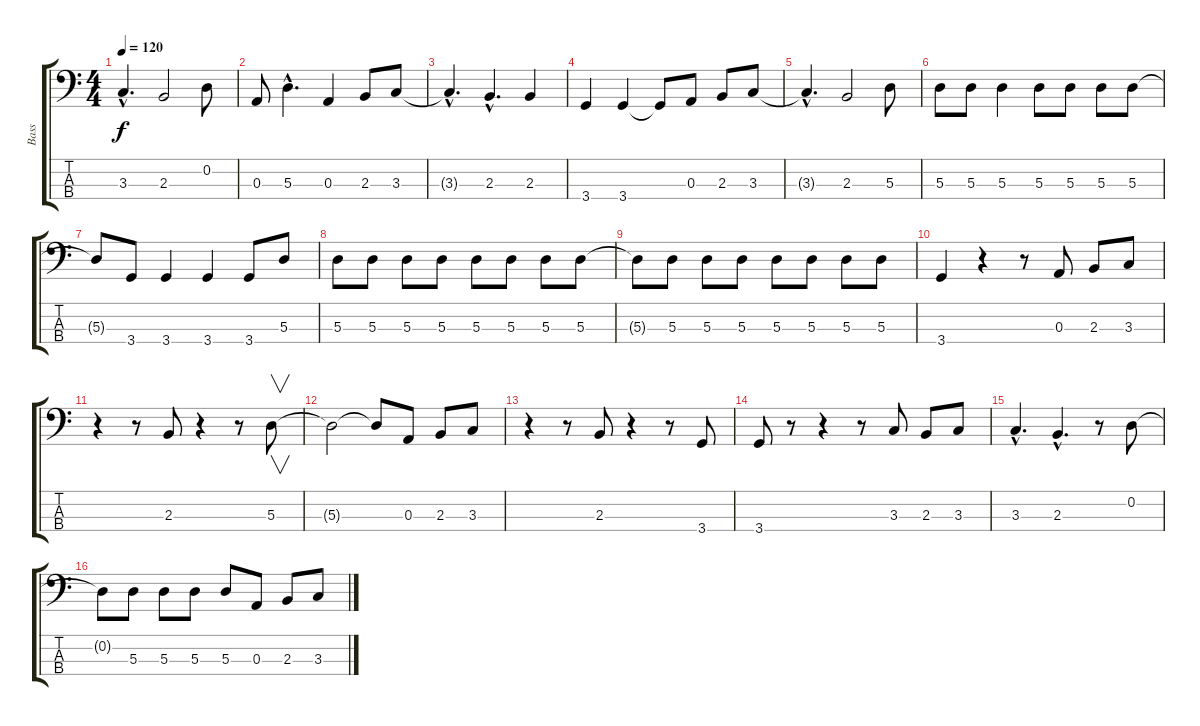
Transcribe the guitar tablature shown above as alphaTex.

\track ("Bass" "Bass") {instrument electricbasspick}
\staff {score tabs}
\tuning (G2 D2 A1 E1) {hide}
\ts (4 4)
\tempo 120
\clef f4
\ks c
3.3{hac t}.4{d dy f} 2.3.2 0.2.8 |
0.3.8 5.3{hac}.4{d} 0.3.4 2.3.8 3.3.8 |
3.3{hac t}.4{d} 2.3{hac}.4{d} 2.3.4 |
3.4.4 3.4.4 3.4{t}.8 0.3.8 2.3.8 3.3.8 |
3.3{hac t}.4{d} 2.3.2 5.3.8 |
5.3.8 5.3.8 5.3.4 5.3.8 5.3.8 5.3.8 5.3.8 |
5.3{t}.8 3.4.8 3.4.4 3.4.4 3.4.8 5.3.8 |
5.3.8 5.3.8 5.3.8 5.3.8 5.3.8 5.3.8 5.3.8 5.3.8 |
5.3{t}.8 5.3.8 5.3.8 5.3.8 5.3.8 5.3.8 5.3.8 5.3.8 |
3.4.4 r.4 r.8 0.3.8 2.3.8 3.3.8 |
r.4 r.8 2.3.8 r.4 r.8 5.3.8{v} |
5.3{t}.2 5.3{t}.8 0.3.8 2.3.8 3.3.8 |
r.4 r.8 2.3.8 r.4 r.8 3.4.8 |
3.4.8 r.8 r.4 r.8 3.3.8 2.3.8 3.3.8 |
3.3{hac}.4{d} 2.3{hac}.4{d} r.8 0.2.8 |
0.2{t}.8 5.3.8 5.3.8 5.3.8 5.3.8 0.3.8 2.3.8 3.3.8
